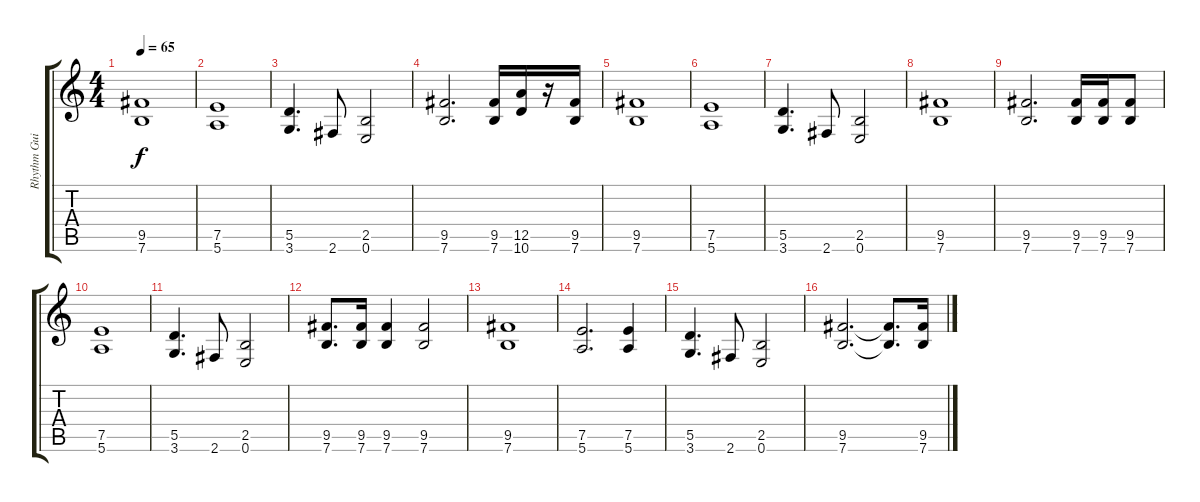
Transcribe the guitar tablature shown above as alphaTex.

\track ("Rhythm Guitar" "Rhythm Gui") {instrument distortionguitar}
\staff {score tabs}
\tuning (E4 B3 G3 D3 A2 E2) {hide}
\ts (4 4)
\tempo 65
\clef g2
\ks c
(9.5 7.6).1{dy f} |
(7.5 5.6).1 |
(5.5 3.6).4{d} 2.6.8 (2.5 0.6).2 |
(9.5 7.6).2{d} (9.5 7.6).16 (12.5 10.6).16 r.16 (9.5 7.6).16 |
(9.5 7.6).1 |
(7.5 5.6).1 |
(5.5 3.6).4{d} 2.6.8 (2.5 0.6).2 |
(9.5 7.6).1 |
(9.5 7.6).2{d} (9.5 7.6).16 (9.5 7.6).16 (9.5 7.6).8 |
(7.5 5.6).1 |
(5.5 3.6).4{d} 2.6.8 (2.5 0.6).2 |
(9.5 7.6).8{d} (9.5 7.6).16 (9.5 7.6).4 (9.5 7.6).2 |
(9.5 7.6).1 |
(7.5 5.6).2{d} (7.5 5.6).4 |
(5.5 3.6).4{d} 2.6.8 (2.5 0.6).2 |
(9.5 7.6).2{d} (9.5{t} 7.6{t}).8{d} (9.5 7.6).16
